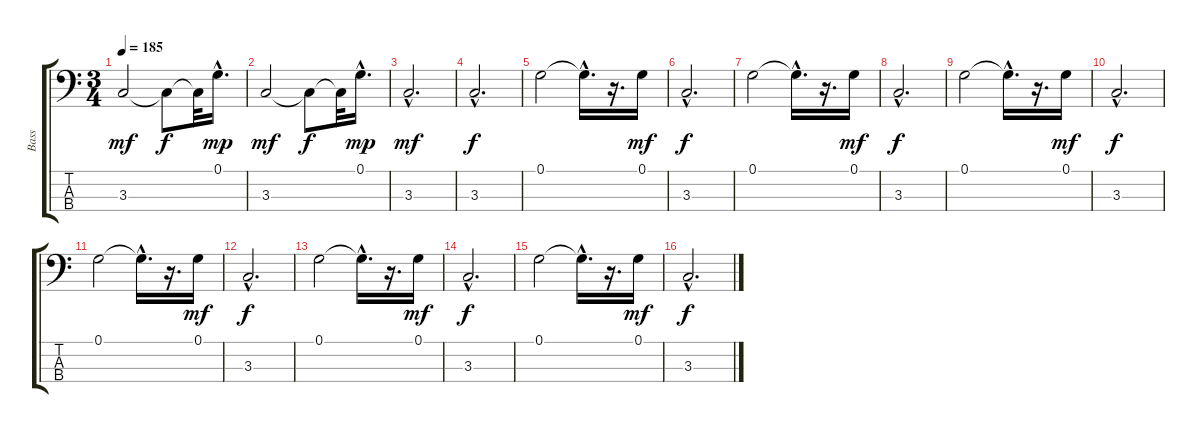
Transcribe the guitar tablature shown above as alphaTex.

\track ("Bass   " "Bass   ") {instrument acousticbass}
\staff {score tabs}
\tuning (G2 D2 A1 E1) {hide}
\ts (3 4)
\tempo 185
\clef f4
\ks c
3.3.2{dy mf} 3.3{t}.8{dy f} 3.3{t}.32 0.1{hac}.16{d dy mp} |
3.3.2{dy mf} 3.3{t}.8{dy f} 3.3{t}.32 0.1{hac}.16{d dy mp} |
3.3{hac}.2{d dy mf} |
3.3{hac}.2{d dy f instrument acousticbass} |
0.1.2 0.1{hac t}.16{d} r.16{d} 0.1.16{dy mf} |
3.3{hac}.2{d dy f} |
0.1.2 0.1{hac t}.16{d} r.16{d} 0.1.16{dy mf} |
3.3{hac}.2{d dy f} |
0.1.2 0.1{hac t}.16{d} r.16{d} 0.1.16{dy mf} |
3.3{hac}.2{d dy f} |
0.1.2 0.1{hac t}.16{d} r.16{d} 0.1.16{dy mf} |
3.3{hac}.2{d dy f} |
0.1.2 0.1{hac t}.16{d} r.16{d} 0.1.16{dy mf} |
3.3{hac}.2{d dy f} |
0.1.2 0.1{hac t}.16{d} r.16{d} 0.1.16{dy mf} |
3.3{hac}.2{d dy f}
